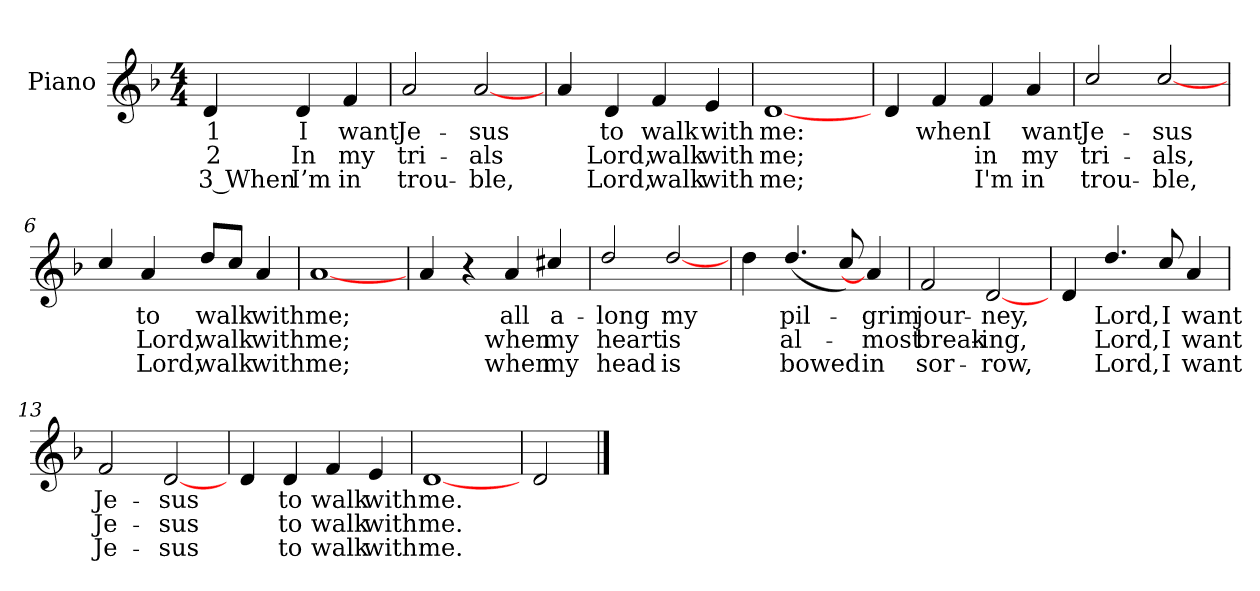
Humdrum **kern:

**kern	**text	**text	**text
*part1	*part1	*part1	*part1
*staff1	*staff1	*staff1	*staff1
*I"Piano	*	*	*
*I'Pno.	*	*	*
!!LO:PB:g=z
*clefG2	*	*	*
*k[b-]	*	*	*
*F:	*	*	*
*M4/4	*	*	*
=	=	=	=
!	!LO:LY:b:color=#000000	!LO:LY:b:color=#000000	!LO:LY:b:color=#000000
4di/	1	2	3 When
!	!LO:LY:b:color=#000000	!LO:LY:b:color=#000000	!LO:LY:b:color=#000000
4di/	I	In	I’m
!	!LO:LY:b:color=#000000	!LO:LY:b:color=#000000	!LO:LY:b:color=#000000
4fi/	want	my	in
=1	=1	=1	=1
!	!LO:LY:b:color=#000000	!LO:LY:b:color=#000000	!LO:LY:b:color=#000000
2ai/	Je-	tri-	trou-
!	!LO:LY:b:color=#000000	!LO:LY:b:color=#000000	!LO:LY:b:color=#000000
[2ai/	-sus	-als	-ble,
=2	=2	=2	=2
4ai/	.	.	.
!	!LO:LY:b:color=#000000	!LO:LY:b:color=#000000	!LO:LY:b:color=#000000
4di/	to	Lord,	Lord,
!	!LO:LY:b:color=#000000	!LO:LY:b:color=#000000	!LO:LY:b:color=#000000
4fi/	walk	walk	walk
!	!LO:LY:b:color=#000000	!LO:LY:b:color=#000000	!LO:LY:b:color=#000000
4ei/	with	with	with
=3	=3	=3	=3
!	!LO:LY:b:color=#000000	!LO:LY:b:color=#000000	!LO:LY:b:color=#000000
[1di/	me:	me;	me;
!!LO:LB:g=z
=4	=4	=4	=4
4di/	.	.	.
!	!LO:LY:b:color=#000000	!	!
4fi/	when	.	.
!	!LO:LY:b:color=#000000	!LO:LY:b:color=#000000	!LO:LY:b:color=#000000
4fi/	I	in	I'm
!	!LO:LY:b:color=#000000	!LO:LY:b:color=#000000	!LO:LY:b:color=#000000
4ai/	want	my	in
=5	=5	=5	=5
!	!LO:LY:b:color=#000000	!LO:LY:b:color=#000000	!LO:LY:b:color=#000000
2cci/	Je-	tri-	trou-
!	!LO:LY:b:color=#000000	!LO:LY:b:color=#000000	!LO:LY:b:color=#000000
[2cci/	-sus	-als,	-ble,
=6	=6	=6	=6
4cci/	.	.	.
!	!LO:LY:b:color=#000000	!LO:LY:b:color=#000000	!LO:LY:b:color=#000000
4ai/	to	Lord,	Lord,
!	!LO:LY:b:color=#000000	!LO:LY:b:color=#000000	!LO:LY:b:color=#000000
8ddi/L	walk	walk	walk
8cci/J	.	.	.
!	!LO:LY:b:color=#000000	!LO:LY:b:color=#000000	!LO:LY:b:color=#000000
4ai/	with	with	with
=7	=7	=7	=7
!	!LO:LY:b:color=#000000	!LO:LY:b:color=#000000	!LO:LY:b:color=#000000
[1ai/	me;	me;	me;
!!LO:LB:g=z
=8	=8	=8	=8
4ai/	.	.	.
4r	.	.	.
!	!LO:LY:b:color=#000000	!LO:LY:b:color=#000000	!LO:LY:b:color=#000000
4ai/	all	when	when
!	!LO:LY:b:color=#000000	!LO:LY:b:color=#000000	!LO:LY:b:color=#000000
4cc#Xi/	a-	my	my
=9	=9	=9	=9
!	!LO:LY:b:color=#000000	!LO:LY:b:color=#000000	!LO:LY:b:color=#000000
2ddi/	-long	heart	head
!	!LO:LY:b:color=#000000	!LO:LY:b:color=#000000	!LO:LY:b:color=#000000
[2ddi/	my	is	is
=10	=10	=10	=10
4ddi\	.	.	.
!	!LO:LY:b:color=#000000	!LO:LY:b:color=#000000	!LO:LY:b:color=#000000
(4.ddi/	pil-	al-	bowed
8cci/)	.	.	.
!	!LO:LY:b:color=#000000	!LO:LY:b:color=#000000	!LO:LY:b:color=#000000
4ai/]	-grim	-most	in
=11	=11	=11	=11
!	!LO:LY:b:color=#000000	!LO:LY:b:color=#000000	!LO:LY:b:color=#000000
2fi/	jour-	break-	sor-
!	!LO:LY:b:color=#000000	!LO:LY:b:color=#000000	!LO:LY:b:color=#000000
[2di/	-ney,	-ing,	-row,
!!LO:LB:g=z
=12	=12	=12	=12
4di/	.	.	.
!	!LO:LY:b:color=#000000	!LO:LY:b:color=#000000	!LO:LY:b:color=#000000
4.ddi/	Lord,	Lord,	Lord,
!	!LO:LY:b:color=#000000	!LO:LY:b:color=#000000	!LO:LY:b:color=#000000
8cci/	I	I	I
!	!LO:LY:b:color=#000000	!LO:LY:b:color=#000000	!LO:LY:b:color=#000000
4ai/	want	want	want
=13	=13	=13	=13
!	!LO:LY:b:color=#000000	!LO:LY:b:color=#000000	!LO:LY:b:color=#000000
2fi/	Je-	Je-	Je-
!	!LO:LY:b:color=#000000	!LO:LY:b:color=#000000	!LO:LY:b:color=#000000
[2di/	-sus	-sus	-sus
=14	=14	=14	=14
4di/	.	.	.
!	!LO:LY:b:color=#000000	!LO:LY:b:color=#000000	!LO:LY:b:color=#000000
4di/	to	to	to
!	!LO:LY:b:color=#000000	!LO:LY:b:color=#000000	!LO:LY:b:color=#000000
4fi/	walk	walk	walk
!	!LO:LY:b:color=#000000	!LO:LY:b:color=#000000	!LO:LY:b:color=#000000
4ei/	with	with	with
=15	=15	=15	=15
!	!LO:LY:b:color=#000000	!LO:LY:b:color=#000000	!LO:LY:b:color=#000000
[1di/	me.	me.	me.
=16	=16	=16	=16
2di/	.	.	.
==	==	==	==
*-	*-	*-	*-
